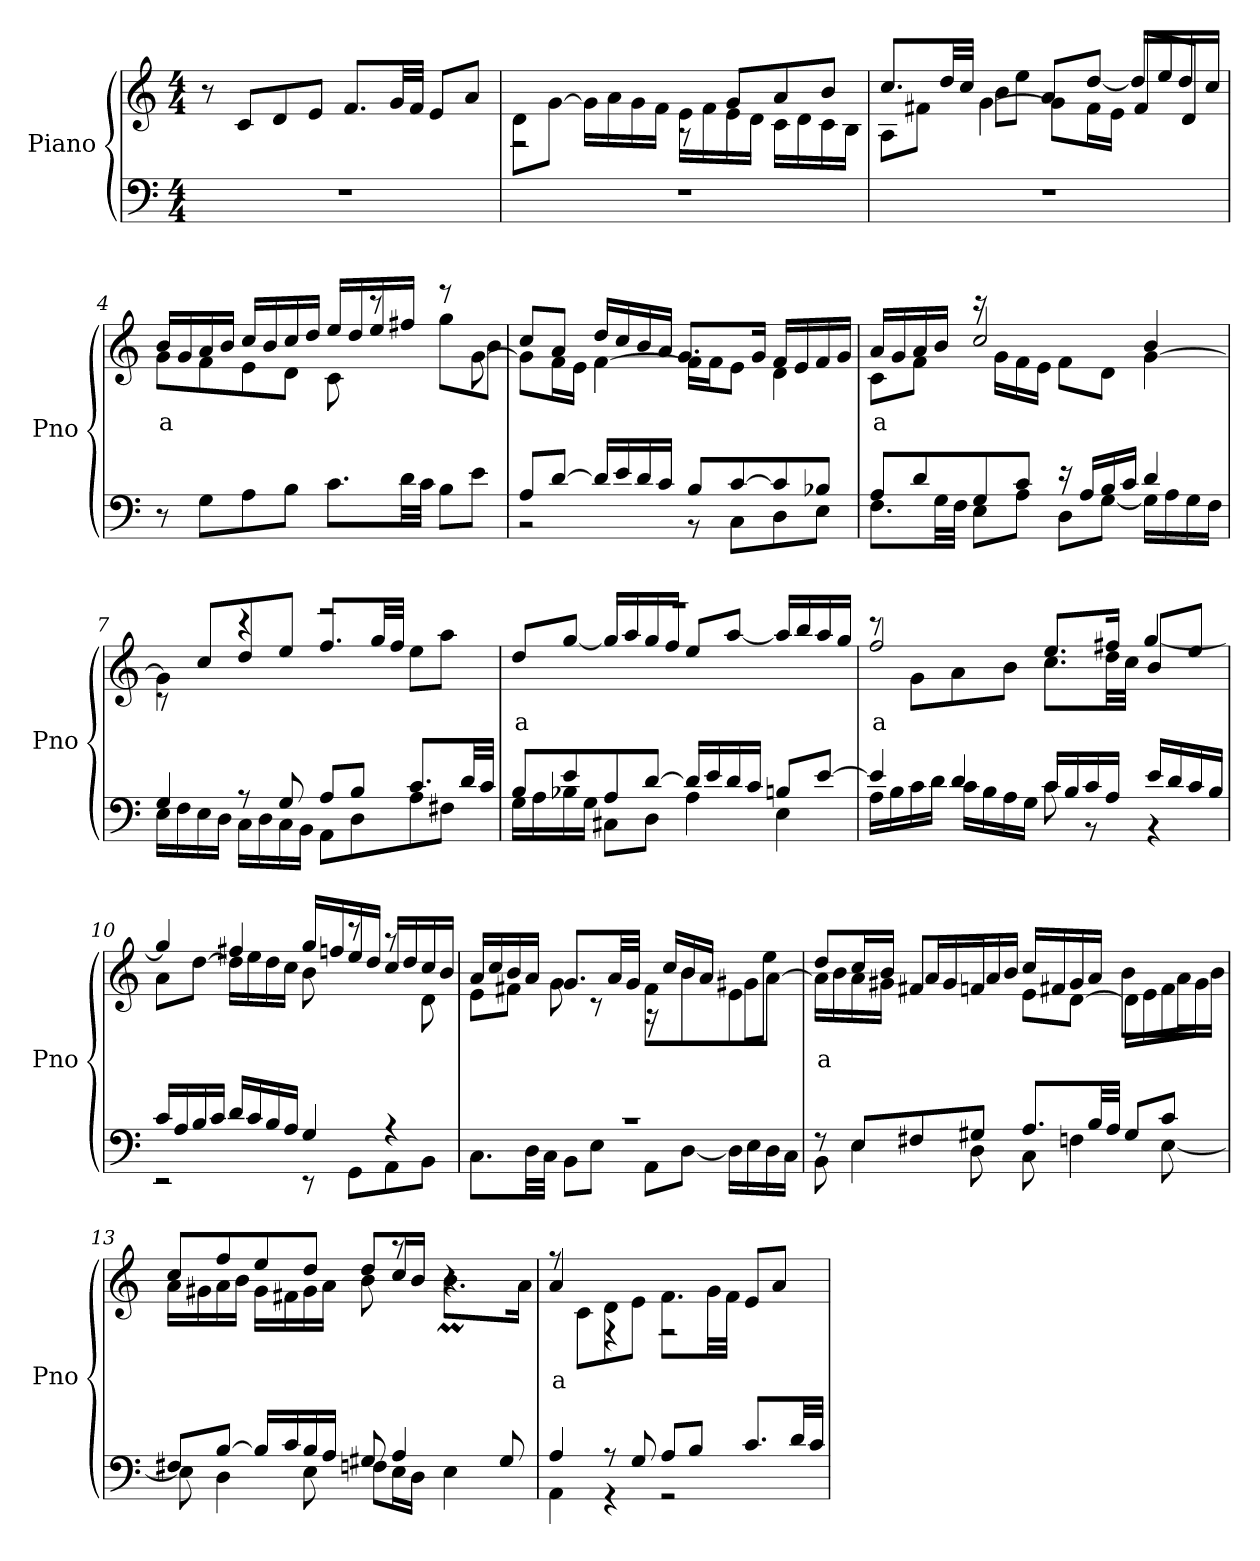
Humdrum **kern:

**kern	**kern	**text
*part1	*part1	*part1
*staff2	*staff1	*staff1
*I"Piano	*	*
*I'Pno	*	*
*clefF4	*clefG2	*
*k[]	*k[]	*
*M4/4	*M4/4	*
*MM60	*MM60	*
=1	=1	=1
1r	8r	.
.	8c/L	.
.	8d/	.
.	8e/J	.
.	8.f/L	.
.	32g/LL	.
.	32f/JJJ	.
.	8e/L	.
.	8a/J	.
=2	=2	=2
*	*^	*
1r	8d\L	2r	.
.	[8g\J	.	.
.	16g\LL]	.	.
.	16a\	.	.
.	16g\	.	.
.	16f\JJ	.	.
.	16e\LL	8r	.
.	16f\	.	.
.	16e\	8g/L	.
.	16d\JJ	.	.
.	16c\LL	8a/	.
.	16d\	.	.
.	16c\	8b/J	.
.	16B\JJ	.	.
=3	=3	=3	=3
1r	8A\L	8.cc/L	.
.	8f#X\J	.	.
.	.	32dd/LL	.
.	.	32cc/JJJ	.
.	[4g\	8b\L	.
.	.	8ee\J	.
.	8g\L]	8a/L	.
.	16f#\L	[8dd/J	.
.	16e\JJ	.	.
.	8f#/L	16dd/LL]	.
.	.	16ee/	.
.	8d/J	16dd/	.
.	.	16cc/JJ	.
!!LO:LB:g=z	!!
=4	=4	=4	=4
!	!	!	!LO:LY:b
8r	8g\L	16b/LL	a
.	.	16g/	.
8G\L	8f\	16a/	.
.	.	16b/JJ	.
8A\	8e\	16cc/LL	.
.	.	16b/	.
8B\J	8d\J	16cc/	.
.	.	16dd/JJ	.
8.c\L	8c\	16ee/LL	.
.	.	16dd/	.
.	8r	16ee/	.
32d\LL	.	16ff#X/JJ	.
32c\JJJ	.	.	.
8B\L	8r	8gg\L	.
8e\J	[8g\	8b\J	.
=5	=5	=5	=5
*^	*	*	*
8A/L	2r	8g\L]	8cc/L	.
[8d/J	.	16f\L	8a/J	.
.	.	16e\JJ	.	.
16d/LL]	.	[4f\	16dd/LL	.
16e/	.	.	16cc/	.
16d/	.	.	16b/	.
16c/JJ	.	.	16a/JJ	.
8B/L	8r	16f\LL]	8.g/L	.
.	.	16f\J	.	.
[8c/	8C\L	8e\J	.	.
.	.	.	16g/Jk	.
8c/]	8D\	4d\	16f/LL	.
.	.	.	16e/	.
8B-X/J	8E\J	.	16f/	.
.	.	.	16g/JJ	.
=6	=6	=6	=6	=6
!	!	!	!	!LO:LY:b
8A/L	8.F\L	8c\L	16a/LL	a
.	.	.	16g/	.
8d/	.	8f\J	16a/	.
.	32G\LL	.	16b/JJ	.
.	32F\JJJ	.	.	.
8G/	8E\L	16r	2cc/	.
.	.	16g\LL	.	.
8c/J	8A\J	16f\	.	.
.	.	16e\JJ	.	.
16r	8D\L	8f\L	.	.
16A/LL	.	.	.	.
16B/	[8G\J	8d\J	.	.
16c/JJ	.	.	.	.
4d/	16G\LL]	[4g\	4b/	.
.	16A\	.	.	.
.	16G\	.	.	.
.	16F\JJ	.	.	.
!!LO:LB:g=z	!!
=7	=7	=7	=7	=7
4G/	16E\LL	4g\]	8r	.
.	16F\	.	.	.
.	16E\	.	8cc/L	.
.	16D\JJ	.	.	.
8r	16C\LL	4r	8dd/	.
.	16D\	.	.	.
8G/	16C\	.	8ee/J	.
.	16BB\JJ	.	.	.
8A/L	8AA\L	2r	8.ff/L	.
8B/J	8D\	.	.	.
.	.	.	32gg/LL	.
.	.	.	32ff/JJJ	.
8.c/L	8A\	.	8ee\L	.
.	8F#X\J	.	8aa\J	.
32d/LL	.	.	.	.
32c/JJJ	.	.	.	.
=8	=8	=8	=8	=8
!	!	!	!	!LO:LY:b
8B/L	16G\LL	1r	8dd/L	a
.	16A\	.	.	.
8e/	16B-X\	.	[8gg/J	.
.	16G\JJ	.	.	.
8A/	8C#X\L	.	16gg/LL]	.
.	.	.	16aa/	.
[8d/J	8D\J	.	16gg/	.
.	.	.	16ff/JJ	.
16d/LL]	4A\	.	8ee/L	.
16e/	.	.	.	.
16d/	.	.	[8aa/J	.
16c/JJ	.	.	.	.
8Bn/L	4E\	.	16aa/LL]	.
.	.	.	16bb/	.
[8e/J	.	.	16aa/	.
.	.	.	16gg/JJ	.
!!LO:LB:g=z	!!
=9	=9	=9	=9	=9
!	!	!	!	!LO:LY:b
4e/]	16A\LL	8r	2ff/	a
.	16B\	.	.	.
.	16c\	8g\L	.	.
.	16d\JJ	.	.	.
4d/	16c\LL	8a\	.	.
.	16B\	.	.	.
.	16A\	8b\J	.	.
.	16G\JJ	.	.	.
16c/LL	8c\	8.cc\L	8.ee/L	.
16B/	.	.	.	.
16c/	8r	.	.	.
16A/JJ	.	32dd\LL	16ff#X/Jk	.
.	.	32cc\JJJ	.	.
16e/LL	4r	8b/L	[4gg/	.
16d/	.	.	.	.
16c/	.	8ee/J	.	.
16B/JJ	.	.	.	.
=10	=10	=10	=10	=10
16c/LL	2r	8a\L	4gg/]	.
16A/	.	.	.	.
16B/	.	[8dd\J	.	.
16c/JJ	.	.	.	.
16d/LL	.	16dd\LL]	4ff#X/	.
16c/	.	16ee\	.	.
16B/	.	16dd\	.	.
16A/JJ	.	16cc\JJ	.	.
4G/	8r	8b\	16gg/LL	.
.	.	.	16ffn/	.
.	8GG\L	8r	16ee/	.
.	.	.	16dd/JJ	.
4r	8AA\	8r	16cc/LL	.
.	.	.	16dd/	.
.	8BB\J	8d\	16cc/	.
.	.	.	16b/JJ	.
!!LO:LB:g=z	!!
=11	=11	=11	=11	=11
1r	8.C\L	8e\L	16a/LL	.
.	.	.	16cc/	.
.	.	8f#X\J	16b/	.
.	32D\LL	.	16a/JJ	.
.	32C\JJJ	.	.	.
.	8BB\L	8.g/L	8g\	.
.	8E\J	.	8r	.
.	.	32a/LL	.	.
.	.	32g/JJJ	.	.
.	8AA\L	8f#\L	16r	.
.	.	.	16cc/LL	.
.	[8D\J	8b\	16b/	.
.	.	.	16a/JJ	.
.	16D\LL]	8e\	8g#X\L	.
.	16E\	.	.	.
.	16D\	[8a\J	8ee\J	.
.	16C\JJ	.	.	.
=12	=12	=12	=12	=12
!	!	!	!	!LO:LY:b
8r	8BB\	16a\LL]	8dd/L	a
.	.	16b\	.	.
8E/L	4E\	16a\	16cc/L	.
.	.	16g#X\JJ	16b/JJ	.
8F#X/	.	8f#X/L	16a/LL	.
.	.	.	16g#/	.
8G#X/J	8D\	8fn/J	16a/	.
.	.	.	16b/JJ	.
8.A/L	8C\	8e\L	16cc/LL	.
.	.	.	16f#X/	.
.	4Fn\	[8d\J	16g#/	.
32B/LL	.	.	16a/JJ	.
32A/JJJ	.	.	.	.
8G#/L	.	16d\LL]	8b\L	.
.	.	16e\	.	.
8c/J	[8E\	16f#\	16a\L	.
.	.	16g#\JJ	16b\JJ	.
!!LO:LB:g=z
=13	=13	=13	=13	=13
*	*	*	*^	*
8F#X/L	8E\]	16a\LL	8cc/L	2ryy	.
.	.	16g#X\	.	.	.
[8B/J	4D\	16a\	8ff/	.	.
.	.	16b\JJ	.	.	.
16B/LL]	.	16g#\LL	8ee/	.	.
16c/	.	16f#X\	.	.	.
16B/	8E\	16g#\	8dd/J	.	.
16A/JJ	.	16a\JJ	.	.	.
8G#X/	8Fn\L	8b\	8dd/L	4ryy	.
4A/	16E\L	8r	16cc/L	.	.
.	16D\JJ	.	16b/JJ	.	.
.	4E\	4r	8.bm\L	32b/LLLyy	.
.	.	.	.	32cc/JJyy	.
.	.	.	.	8.b/Jyy	.
8G#/	.	.	.	.	.
.	.	.	16a\Jk	.	.
*	*	*	*v	*v	*
=14	=14	=14	=14	=14
!	!	!	!	!LO:LY:b
4A/	4AA\	8r	4a/	a
.	.	8c\L	.	.
8r	4r	8d\	4r	.
8G/	.	8e\J	.	.
8A/L	2r	8.f\L	2r	.
8B/J	.	.	.	.
.	.	32g\LL	.	.
.	.	32f\JJJ	.	.
8.c/L	.	8e/L	.	.
.	.	8a/J	.	.
32d/LL	.	.	.	.
32c/JJJ	.	.	.	.
*v	*v	*	*	*
*	*v	*v	*
=	=	=
*-	*-	*-
